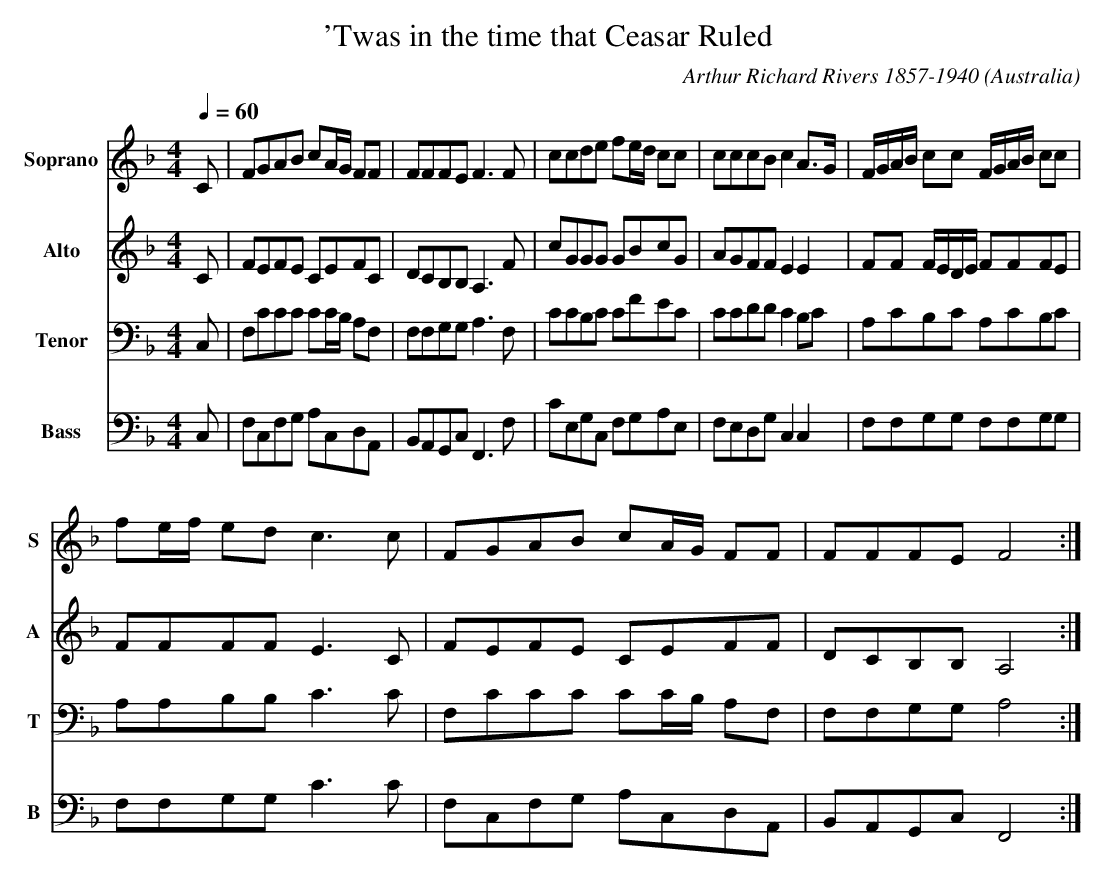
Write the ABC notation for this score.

X:1
T:'Twas in the time that Ceasar Ruled
C:Arthur Richard Rivers 1857-1940
O:Australia
%%score 1 2  3 4
L:1/8
Q:1/4=60
M:4/4
K:F
V:1 treble nm="Soprano" snm=S
V:2 treble nm=Alto snm=A
V:3 bass nm="Tenor" snm=T
V:4 bass nm=Bass snm=B
V:1
[I: MIDI=program 74]C  | FGAB     cA/G/     FF   | FFFE        F3     F     | ccde     fe/d/ cc   | cccB        c2 A>G   | $ F/G/A/B/ cc F/G/A/B/ cc |
                         fe/f/    ed        c3 c | FGAB        cA/G/  FF    | FFFE     F4        :|
V:2
[I: MIDI=program 75]C  | FEFE     CEFC           | DCB,B,      A,3    F     | cGGG     GBcG       | AGFF        E2 E2    | $ FF F/E/D/E/ FFFE        | FFFF E3 C |
                         FEFE     CEFF           | DCB,B,      A,4         :|
V:3
[I: MIDI=program 71]C, | F,CCC    CC/B,/    A,F, | F,F,G,G,    A,3    F,    | CCB,C    CFEC       | CCDD        C2 B,C   | $ A,CB,C A,CB,C           |
                         A,A,B,B, C3        C    | F,CCC       CC/B,/ A,F,  | F,F,G,G, A,4       :|
V:4
[I: MIDI=program 70]C, | F,C,F,G, A,C,D,A,,      | B,,A,,G,,C, F,,3   F,    | CE,G,C,  F,G,A,E,   | F,E,D,G,    C,2 C,2  | $
                         F,F,G,G, F,F,G,G,       | F,F,G,G,    C3     C     | F,C,F,G, A,C,D,A,,  | B,,A,,G,,C, F,,4    :|
